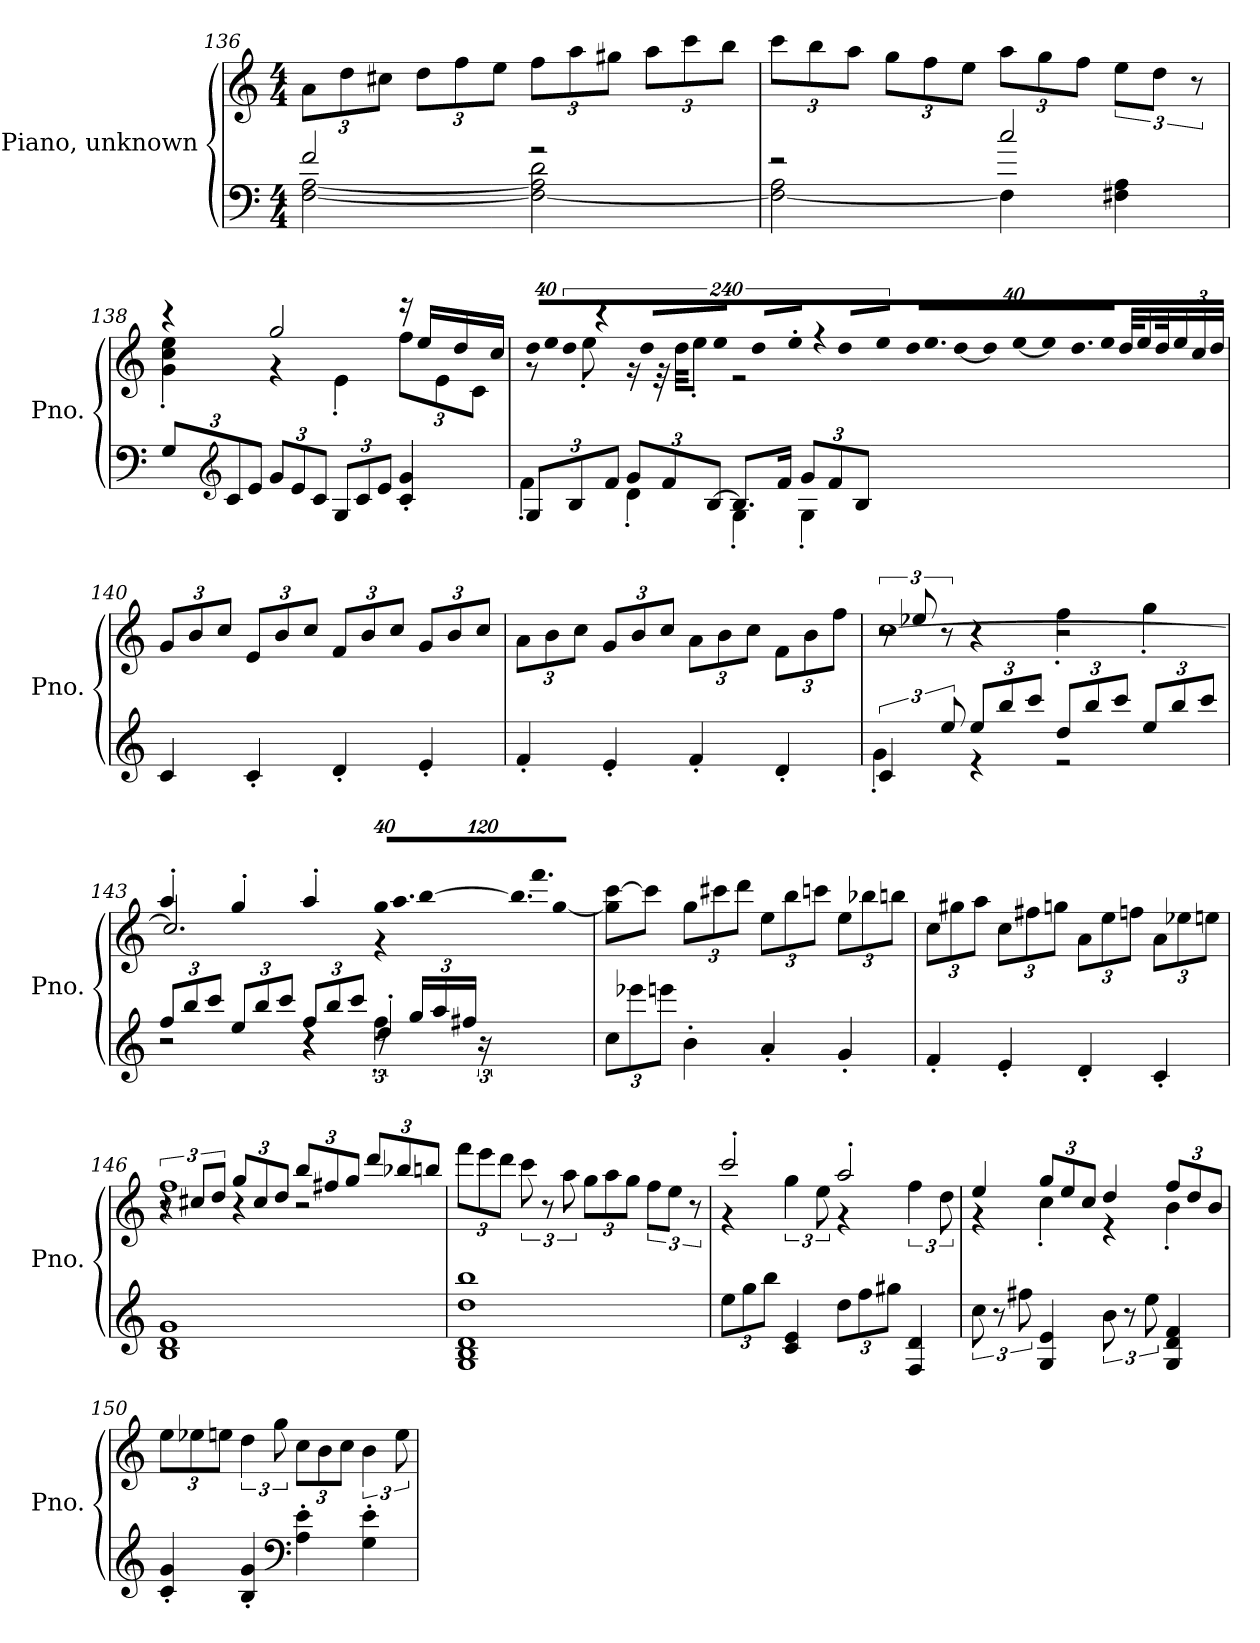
**kern	**kern
*part1	*part1
*staff2	*staff1
*I"Piano, unknown	*
*I'Pno.	*
*clefF4	*clefG2
*k[]	*k[]
*M4/4	*M4/4
=136	=136
*^	*
*	*	*Xbrackettup
2f/	[2F\ [2A\	12a\L
.	.	12dd\
.	.	12cc#X\J
.	.	12dd\L
.	.	12ff\
.	.	12ee\J
2r	2F\_ 2A\] 2d\	12ff\L
.	.	12aa\
.	.	12gg#X\J
.	.	12aa\L
.	.	12ccc\
.	.	12bb\J
!!LO:LB:g=z
=137	=137	=137
2r	2F\_ 2A\	12ccc\L
.	.	12bb\
.	.	12aa\J
.	.	12gg\L
.	.	12ff\
.	.	12ee\J
2cc/	4F\]	12aa\L
.	.	12gg\
.	.	12ff\J
*	*	*brackettup
.	4F#X\ 4A\	12ee\L
.	.	12dd\J
.	.	12r
*v	*v	*
=138	=138
*Xbrackettup	*
*	*^
12G/L	4r	4g\' 4cc\' 4ee\'
*clefG2	*	*
12c/	.	.
12e/J	.	.
12g/L	2gg/	4r
12e/	.	.
12c/J	.	.
12G/L	.	4e'\
12c/	.	.
12e/J	.	.
*	*	*Xbrackettup
4c/' 4g/'	16r	12ff\L
.	16ee/LL	.
.	.	12e\
.	16dd/	.
.	.	12c\J
.	16cc/JJ	.
!!LO:LB:g=z	!!
=139	=139	=139
*^	*	*
*	*	*brackettup	*
!	!	!LO:N:vis=32	!
12G/L	4f'\	640%23dd/LLL	8r
!	!	!LO:N:vis=32	!
.	.	640%23ee/J	.
!	!	!LO:N:vis=16	!
.	.	1920%137dd/JJ	.
12B/	.	.	.
.	.	.	8ee'\
!	!	!LO:N:vis=32	!
.	.	640%23r	.
12f/J	.	.	.
!	!	!LO:N:vis=32	!
.	.	640%23dd/LLL	.
!	!	!LO:N:vis=32	!
.	.	640%23ee/JJJ	.
12g/L	4d'\	.	16r
!	!	!LO:N:vis=32	!
.	.	640%23dd/KLL	.
!	!	!LO:N:vis=16	!
.	.	1920%137ee'/JJ	.
.	.	.	32r
12f/	.	.	.
.	.	.	32dd\KKL
!	!	!LO:N:vis=16	!
.	.	1920%137r	.
.	.	.	8ee'\J
[12B/J	.	.	.
!	!	!LO:N:vis=32	!
.	.	640%23dd/LLL	.
!	!	!LO:N:vis=32	!
.	.	640%23ee/JJJ	.
8.B/L]	4G'\	.	2r
*	*	*Xbrackettup	*
!	!	!LO:N:vis=32	!
.	.	640%23dd/LLL	.
!	!	!LO:N:vis=32.	!
.	.	1920%103ee/	.
!	!	!LO:N:vis=64	!
.	.	[960%17dd/L	.
!	!	!LO:N:vis=64	!
.	.	960%17dd/]	.
!	!	!LO:N:vis=64	!
.	.	[960%17ee/	.
!	!	!LO:N:vis=64	!
.	.	960%17ee/J]	.
!	!	!LO:N:vis=32.	!
.	.	1920%103dd/	.
16f/Jk	.	.	.
!	!	!LO:N:vis=32	!
.	.	640%23ee/JJJ	.
12g/L	4G'\	.	.
.	.	32dd/KLL	.
.	.	16ee/	.
12f/	.	.	.
.	.	32dd/K	.
.	.	24ee/	.
12B/J	.	.	.
.	.	24cc/	.
.	.	24dd/JJ	.
640ryy	640ryy	.	640ryy
*v	*v	*	*
*	*v	*v
=140	=140
4c/	12g/L
.	12b/
.	12cc/J
4c'/	12e/L
.	12b/
.	12cc/J
4d'/	12f/L
.	12b/
.	12cc/J
4e'/	12g/L
.	12b/
.	12cc/J
!!LO:PB:g=z
=141	=141
4f'/	12a\L
.	12b\
.	12cc\J
4e'/	12g/L
.	12b/
.	12cc/J
4f'/	12a\L
.	12b\
.	12cc\J
4d'/	12f\L
.	12b\
.	12ff\J
=142	=142
*brackettup	*brackettup
*^	*^
*	*	*	*^
6c/	4g'\	12r	2r	[1cc
.	.	12ee-X/	.	.
12ee/	.	12r	.	.
*Xbrackettup	*	*	*	*
12ee/L	4r	4r	.	.
12bb/	.	.	.	.
12ccc/J	.	.	.	.
12dd/L	2r	2r	4ff'\	.
12bb/	.	.	.	.
12ccc/J	.	.	.	.
12ee/L	.	.	4gg'\	.
12bb/	.	.	.	.
12ccc/J	.	.	.	.
*	*	*	*v	*v
!!LO:LB:g=z
=143	=143	=143	=143
*	*^	*	*
12ff/L	2r	2r	4aa'/	2.cc/]
12bb/	.	.	.	.
12ccc/J	.	.	.	.
12ee/L	.	.	4gg'/	.
12bb/	.	.	.	.
12ccc/J	.	.	.	.
12ff/L	4r	4r	4aa'/	.
12bb/	.	.	.	.
12ccc/J	.	.	.	.
*brackettup	*	*	*Xbrackettup	*
!	!	!	!LO:N:vis=32	!
12r	4ff'\	4dd'/	640%23gg/LLL	4r
!	!	!	!LO:N:vis=32.	!
.	.	.	1920%103aa/	.
24gg/LL	.	.	.	.
!	!	!	!LO:N:vis=64	!
.	.	.	[960%17bb/K	.
!	!	!	!LO:N:vis=32.	!
.	.	.	1920%103bb/]	.
24aa/	.	.	.	.
!	!	!	!LO:N:vis=32.	!
.	.	.	1920%103fff/	.
24ff#X/JJ	.	.	.	.
24r	.	.	.	.
!	!	!	!LO:N:vis=32	!
.	.	.	[640%23gg/JJJ	.
1920ryy	1920ryy	1920ryy	.	1920ryy
*v	*v	*v	*	*
*	*v	*v
=144	=144
*Xbrackettup	*
12cc\L	8gg\] [8ccc\L
12eee-X\	.
.	8ccc\J]
12eeen\J	.
4b'\	12gg\L
.	12ccc#X\
.	12ddd\J
4a'/	12ee\L
.	12bb\
.	12cccn\J
4g'/	12ee\L
.	12bb-X\
.	12bbn\J
!!LO:LB:g=z
=145	=145
4f'/	12cc\L
.	12gg#X\
.	12aa\J
4e'/	12cc\L
.	12ff#X\
.	12ggn\J
4d'/	12a\L
.	12ee\
.	12ffn\J
4c'/	12a\L
.	12ee-X\
.	12een\J
=146	=146
*	*^
*	*	*^
*	*	*	*brackettup
1B 1d 1g	4r	1ff	12r
.	.	.	12cc#X/L
.	.	.	12dd/J
*	*Xbrackettup	*	*
.	12gg/L	.	4r
.	12cc#/	.	.
.	12dd/J	.	.
.	12bb/L	.	2r
.	12ff#X/	.	.
.	12gg/J	.	.
.	12ddd/L	.	.
.	12bb-X/	.	.
.	12bbn/J	.	.
*	*v	*v	*v
=147	=147
1G 1B 1d 1dd 1bb	12fff\L
.	12eee\
.	12ddd\J
*	*brackettup
.	12ccc\
.	12r
.	12aa\
*	*Xbrackettup
.	12gg\L
.	12aa\
.	12gg\J
*	*brackettup
.	12ff\L
.	12ee\J
.	12r
!!LO:LB:g=z
=148	=148
*	*^
12ee\L	2ccc'/	4r
12gg\	.	.
12bb\J	.	.
4c/ 4e/	.	6gg\
.	.	12ee\
12dd\L	2aa'/	4r
12ff\	.	.
12gg#X\J	.	.
4F/ 4d/	.	6ff\
.	.	12dd\
=149	=149	=149
*brackettup	*	*
12cc\	4ee/	4r
12r	.	.
12ff#X\	.	.
*	*Xbrackettup	*
4G/ 4e/	12gg/L	4cc'\
.	12ee/	.
.	12cc/J	.
12b\	4dd/	4r
12r	.	.
12ee\	.	.
4G/ 4d/ 4f/	12ff/L	4b'\
.	12dd/	.
.	12b/J	.
*	*v	*v
=150	=150
4c/' 4g/'	12ee\L
.	12ee-X\
.	12een\J
*	*brackettup
4B/' 4g/'	6dd\
.	12gg\
*clefF4	*
*	*Xbrackettup
4A\' 4e\'	12cc\L
.	12b\
.	12cc\J
*	*brackettup
4G\' 4e\'	6b\
.	12ee\
=	=
*-	*-
